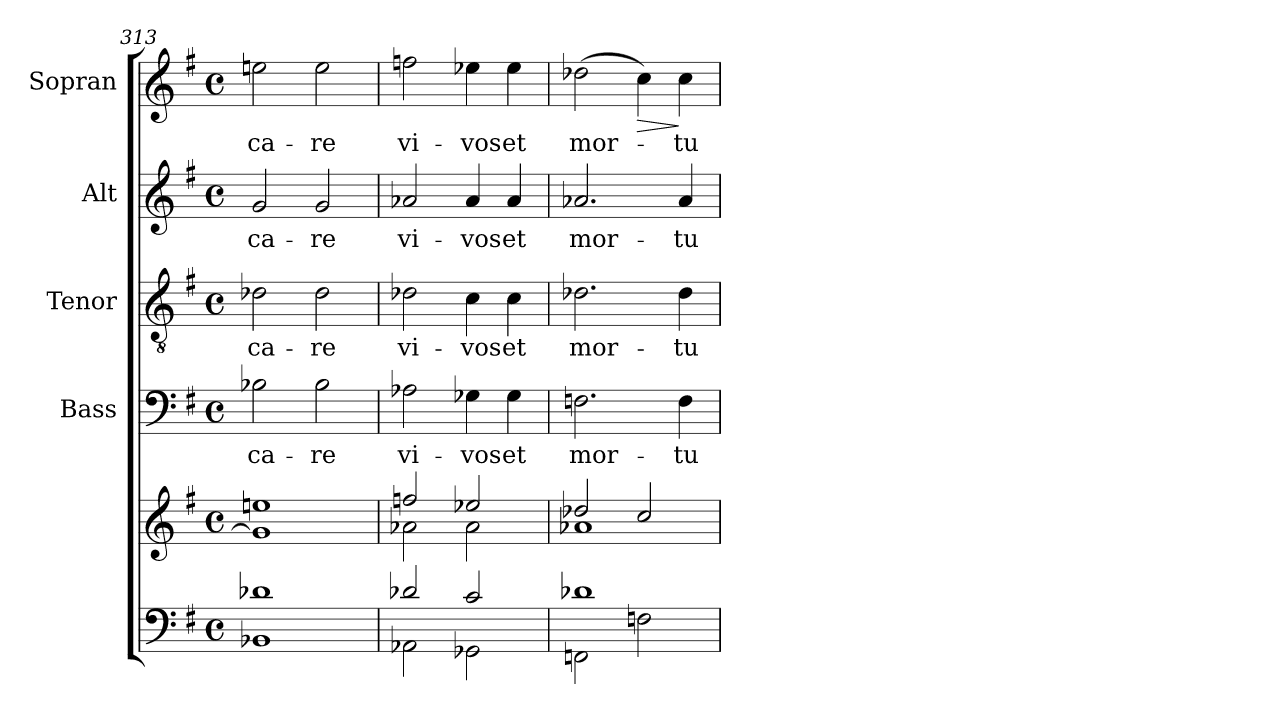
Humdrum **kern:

**kern	**kern	**kern	**text	**kern	**text	**kern	**text	**kern	**text	**dynam
*part5	*part5	*part4	*part4	*part3	*part3	*part2	*part2	*part1	*part1	*part1
*staff6	*staff5	*staff4	*staff4	*staff3	*staff3	*staff2	*staff2	*staff1	*staff1	*staff1
*	*	*I"Bass	*	*I"Tenor	*	*I"Alt	*	*I"Sopran	*	*
*	*	*I'B.	*	*I'T.	*	*I'A.	*	*I'S.	*	*
*clefF4	*clefG2	*clefF4	*	*clefGv2	*	*clefG2	*	*clefG2	*	*
*k[f#]	*k[f#]	*k[f#]	*	*k[f#]	*	*k[f#]	*	*k[f#]	*	*
*G:	*G:	*G:	*	*G:	*	*G:	*	*G:	*	*
*M4/4	*M4/4	*M4/4	*	*M4/4	*	*M4/4	*	*M4/4	*	*
*met(c)	*met(c)	*met(c)	*	*met(c)	*	*met(c)	*	*met(c)	*	*
=313	=313	=313	=313	=313	=313	=313	=313	=313	=313	=313
*^	*^	*	*	*	*	*	*	*	*	*
!	!	!	!	!	!LO:LY:b	!	!LO:LY:b	!	!LO:LY:b	!	!LO:LY:b	!
1d-X	1BB-X	1een	1g]	2B-X\	-ca-	2d-X\	-ca-	2g/	-ca-	2een\	-ca-	.
!	!	!	!	!	!LO:LY:b	!	!LO:LY:b	!	!LO:LY:b	!	!LO:LY:b	!
.	.	.	.	2B-\	-re	2d-\	-re	2g/	-re	2ee\	-re	.
=314	=314	=314	=314	=314	=314	=314	=314	=314	=314	=314	=314	=314
!	!	!	!	!	!LO:LY:b	!	!LO:LY:b	!	!LO:LY:b	!	!LO:LY:b	!
2d-X/	2AA-X\	2ffn/	2a-X\	2A-X\	vi-	2d-X\	vi-	2a-X/	vi-	2ffn\	vi-	.
!	!	!	!	!	!LO:LY:b	!	!LO:LY:b	!	!LO:LY:b	!	!LO:LY:b	!
2c/	2GG-X\	2ee-X/	2a-\	4G-X\	-vos	4c\	-vos	4a-/	-vos	4ee-X\	-vos	.
!	!	!	!	!	!LO:LY:b	!	!LO:LY:b	!	!LO:LY:b	!	!LO:LY:b	!
.	.	.	.	4G-\	et	4c\	et	4a-/	et	4ee-\	et	.
=315	=315	=315	=315	=315	=315	=315	=315	=315	=315	=315	=315	=315
!	!	!	!	!	!LO:LY:b	!	!LO:LY:b	!	!LO:LY:b	!	!LO:LY:b	!
1d-X	2FFn\	2dd-X/	1a-X	2.Fn\	mor-	2.d-X\	mor-	2.a-X/	mor-	(>2dd-X\	mor-	.
!	!	!	!	!	!	!	!	!	!	!	!	!LO:HP:b
.	2Fn\	2cc/	.	.	.	.	.	.	.	4cc\)	.	>
!	!	!	!	!	!LO:LY:b	!	!LO:LY:b	!	!LO:LY:b	!	!LO:LY:b	!
.	.	.	.	4F\	-tu-	4d-\	-tu-	4a-/	-tu-	4cc\	-tu-	]
*v	*v	*	*	*	*	*	*	*	*	*	*	*
*	*v	*v	*	*	*	*	*	*	*	*	*
=	=	=	=	=	=	=	=	=	=	=
*-	*-	*-	*-	*-	*-	*-	*-	*-	*-	*-
